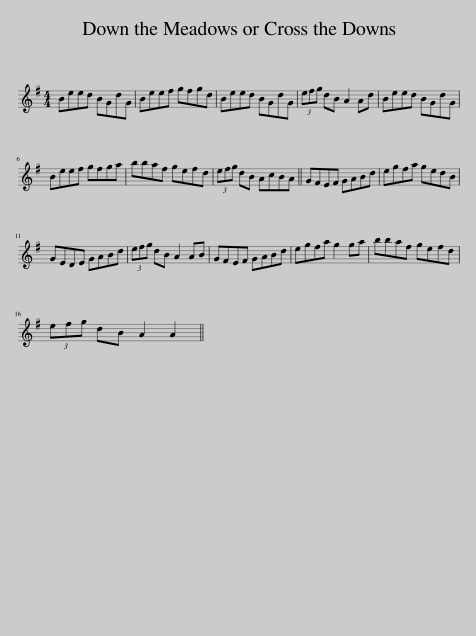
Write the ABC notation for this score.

X:1
L:1/8
M:4/4
I:linebreak $
K:Emin
V:1 treble
V:1
 Beed BGdG | Beef gfgd | Beed BGdG | (3efg dB A2 Ad | Beed BGdG |$ %5
 Beef gfga | bbaf gefd | (3efg dB AcBA || GFEF GABd | egfa gedB |$ %10
 GEDE GABd | (3efg dB A2 AB | GFEF GABd | egfa g2 ga | bbaf gefd |$ %15
 (3efg dB A2 A2 || %16
